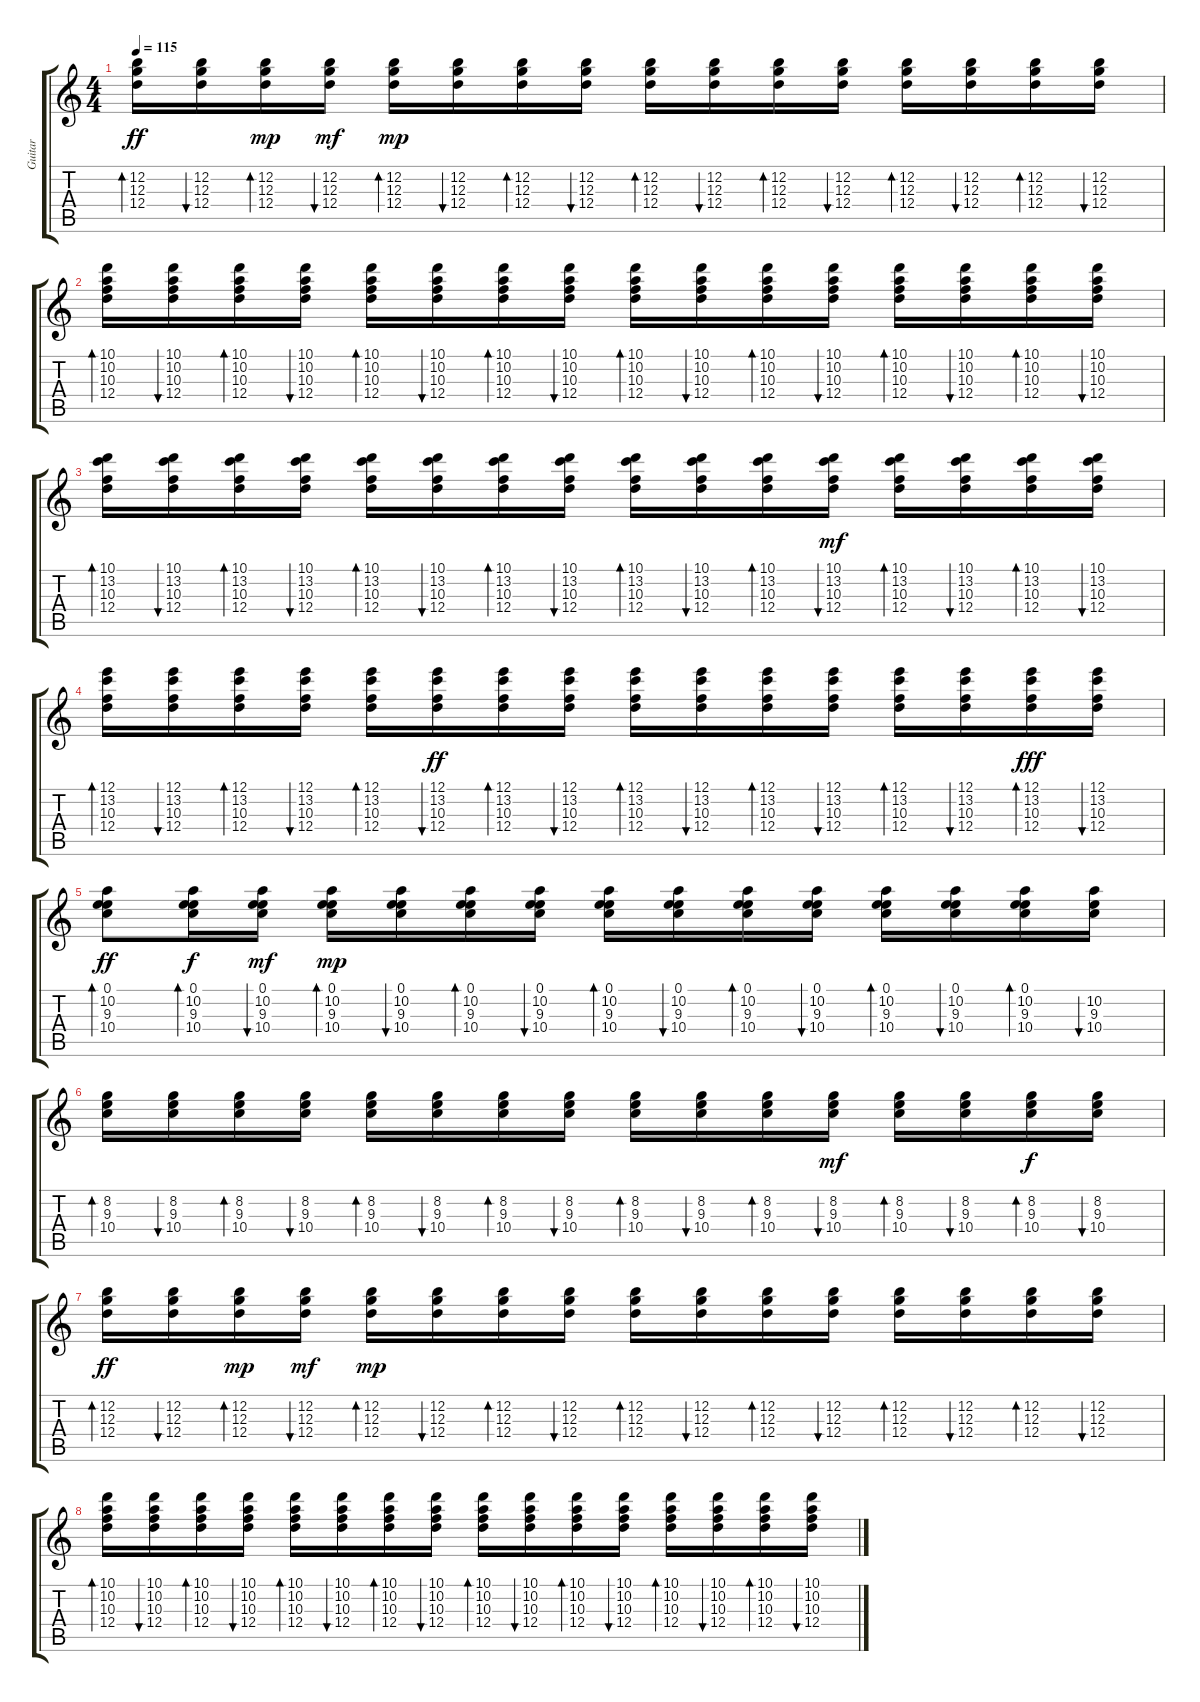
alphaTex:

\track ("Guitar" "Guitar") {instrument acousticguitarsteel}
\staff {score tabs}
\tuning (E4 B3 G3 D3 A2 E2) {hide}
\ts (4 4)
\tempo 115
\clef g2
\ks c
(12.2 12.3 12.4).16{bd 120 dy ff} (12.2 12.3 12.4).16{bu 120} (12.2 12.3 12.4).16{bd 120 dy mp} (12.2 12.3 12.4).16{bu 120 dy mf} (12.2 12.3 12.4).16{bd 120 dy mp} (12.2 12.3 12.4).16{bu 120} (12.2 12.3 12.4).16{bd 120} (12.2 12.3 12.4).16{bu 120} (12.2 12.3 12.4).16{bd 120} (12.2 12.3 12.4).16{bu 120} (12.2 12.3 12.4).16{bd 120} (12.2 12.3 12.4).16{bu 120} (12.2 12.3 12.4).16{bd 120} (12.2 12.3 12.4).16{bu 120} (12.2 12.3 12.4).16{bd 120} (12.2 12.3 12.4).16{bu 120} |
(10.1 10.2 10.3 12.4).16{bd 120} (10.1 10.2 10.3 12.4).16{bu 120} (10.1 10.2 10.3 12.4).16{bd 120} (10.1 10.2 10.3 12.4).16{bu 120} (10.1 10.2 10.3 12.4).16{bd 120} (10.1 10.2 10.3 12.4).16{bu 120} (10.1 10.2 10.3 12.4).16{bd 120} (10.1 10.2 10.3 12.4).16{bu 120} (10.1 10.2 10.3 12.4).16{bd 120} (10.1 10.2 10.3 12.4).16{bu 120} (10.1 10.2 10.3 12.4).16{bd 120} (10.1 10.2 10.3 12.4).16{bu 120} (10.1 10.2 10.3 12.4).16{bd 120} (10.1 10.2 10.3 12.4).16{bu 120} (10.1 10.2 10.3 12.4).16{bd 120} (10.1 10.2 10.3 12.4).16{bu 120} |
(10.1 13.2 10.3 12.4).16{bd 120} (10.1 13.2 10.3 12.4).16{bu 120} (10.1 13.2 10.3 12.4).16{bd 120} (10.1 13.2 10.3 12.4).16{bu 120} (10.1 13.2 10.3 12.4).16{bd 120} (10.1 13.2 10.3 12.4).16{bu 120} (10.1 13.2 10.3 12.4).16{bd 120} (10.1 13.2 10.3 12.4).16{bu 120} (10.1 13.2 10.3 12.4).16{bd 120} (10.1 13.2 10.3 12.4).16{bu 120} (10.1 13.2 10.3 12.4).16{bd 120} (10.1 13.2 10.3 12.4).16{bu 120 dy mf} (10.1 13.2 10.3 12.4).16{bd 120} (10.1 13.2 10.3 12.4).16{bu 120} (10.1 13.2 10.3 12.4).16{bd 120} (10.1 13.2 10.3 12.4).16{bu 120} |
(12.1 13.2 10.3 12.4).16{bd 120} (12.1 13.2 10.3 12.4).16{bu 120} (12.1 13.2 10.3 12.4).16{bd 120} (12.1 13.2 10.3 12.4).16{bu 120} (12.1 13.2 10.3 12.4).16{bd 120} (12.1 13.2 10.3 12.4).16{bu 120 dy ff} (12.1 13.2 10.3 12.4).16{bd 120} (12.1 13.2 10.3 12.4).16{bu 120} (12.1 13.2 10.3 12.4).16{bd 120} (12.1 13.2 10.3 12.4).16{bu 120} (12.1 13.2 10.3 12.4).16{bd 120} (12.1 13.2 10.3 12.4).16{bu 120} (12.1 13.2 10.3 12.4).16{bd 120} (12.1 13.2 10.3 12.4).16{bu 120} (12.1 13.2 10.3 12.4).16{bd 120 dy fff} (12.1 13.2 10.3 12.4).16{bu 120} |
(0.1 10.2 9.3 10.4).8{bd 120 dy ff} (0.1 10.2 9.3 10.4).16{bd 120 dy f} (0.1 10.2 9.3 10.4).16{bu 120 dy mf} (0.1 10.2 9.3 10.4).16{bd 120 dy mp} (0.1 10.2 9.3 10.4).16{bu 120} (0.1 10.2 9.3 10.4).16{bd 120} (0.1 10.2 9.3 10.4).16{bu 120} (0.1 10.2 9.3 10.4).16{bd 120} (0.1 10.2 9.3 10.4).16{bu 120} (0.1 10.2 9.3 10.4).16{bd 120} (0.1 10.2 9.3 10.4).16{bu 120} (0.1 10.2 9.3 10.4).16{bd 120} (0.1 10.2 9.3 10.4).16{bu 120} (0.1 10.2 9.3 10.4).16{bd 120} (10.2 9.3 10.4).16{bu 120} |
(8.2 9.3 10.4).16{bd 120} (8.2 9.3 10.4).16{bu 120} (8.2 9.3 10.4).16{bd 120} (8.2 9.3 10.4).16{bu 120} (8.2 9.3 10.4).16{bd 120} (8.2 9.3 10.4).16{bu 120} (8.2 9.3 10.4).16{bd 120} (8.2 9.3 10.4).16{bu 120} (8.2 9.3 10.4).16{bd 120} (8.2 9.3 10.4).16{bu 120} (8.2 9.3 10.4).16{bd 120} (8.2 9.3 10.4).16{bu 120 dy mf} (8.2 9.3 10.4).16{bd 120} (8.2 9.3 10.4).16{bu 120} (8.2 9.3 10.4).16{bd 120 dy f} (8.2 9.3 10.4).16{bu 120} |
(12.2 12.3 12.4).16{bd 120 dy ff} (12.2 12.3 12.4).16{bu 120} (12.2 12.3 12.4).16{bd 120 dy mp} (12.2 12.3 12.4).16{bu 120 dy mf} (12.2 12.3 12.4).16{bd 120 dy mp} (12.2 12.3 12.4).16{bu 120} (12.2 12.3 12.4).16{bd 120} (12.2 12.3 12.4).16{bu 120} (12.2 12.3 12.4).16{bd 120} (12.2 12.3 12.4).16{bu 120} (12.2 12.3 12.4).16{bd 120} (12.2 12.3 12.4).16{bu 120} (12.2 12.3 12.4).16{bd 120} (12.2 12.3 12.4).16{bu 120} (12.2 12.3 12.4).16{bd 120} (12.2 12.3 12.4).16{bu 120} |
(10.1 10.2 10.3 12.4).16{bd 120} (10.1 10.2 10.3 12.4).16{bu 120} (10.1 10.2 10.3 12.4).16{bd 120} (10.1 10.2 10.3 12.4).16{bu 120} (10.1 10.2 10.3 12.4).16{bd 120} (10.1 10.2 10.3 12.4).16{bu 120} (10.1 10.2 10.3 12.4).16{bd 120} (10.1 10.2 10.3 12.4).16{bu 120} (10.1 10.2 10.3 12.4).16{bd 120} (10.1 10.2 10.3 12.4).16{bu 120} (10.1 10.2 10.3 12.4).16{bd 120} (10.1 10.2 10.3 12.4).16{bu 120} (10.1 10.2 10.3 12.4).16{bd 120} (10.1 10.2 10.3 12.4).16{bu 120} (10.1 10.2 10.3 12.4).16{bd 120} (10.1 10.2 10.3 12.4).16{bu 120}
